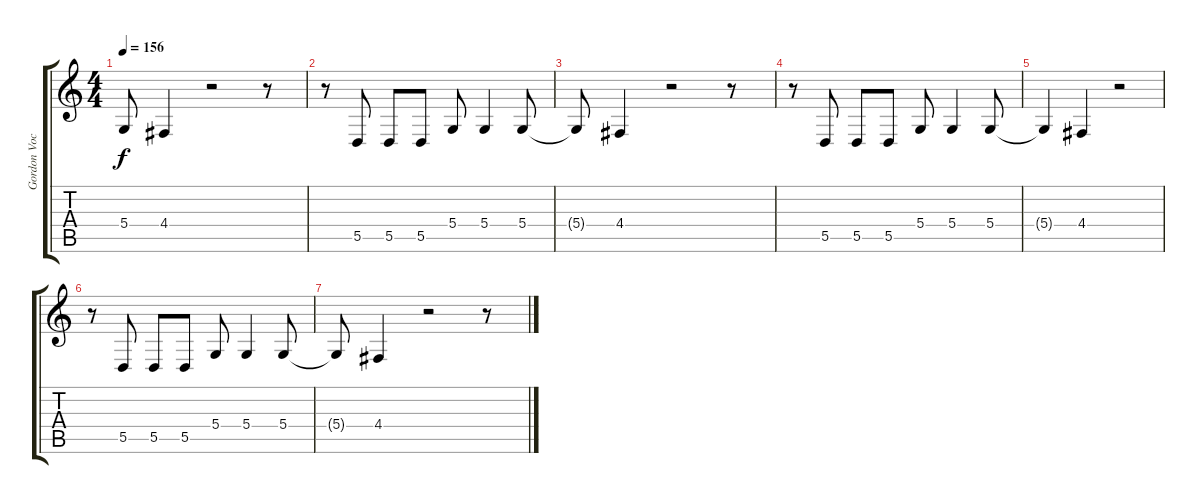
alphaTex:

\track ("Gordon Vocals" "Gordon Voc") {instrument clarinet}
\staff {score tabs}
\tuning (E4 B3 G3 D3 A2 E2) {hide}
\ts (4 4)
\tempo 156
\clef g2
\ks c
5.4{t}.8{dy f} 4.4.4 r.2 r.8 |
r.8{volume 10 balance 14} 5.5.8 5.5.8 5.5.8 5.4.8 5.4.4 5.4.8 |
5.4{t}.8 4.4.4 r.2 r.8 |
r.8{balance 2} 5.5.8 5.5.8 5.5.8 5.4.8 5.4.4 5.4.8 |
5.4{t}.4 4.4.4 r.2 |
r.8{volume 10 balance 14} 5.5.8 5.5.8 5.5.8 5.4.8 5.4.4 5.4.8 |
5.4{t}.8 4.4.4 r.2 r.8
